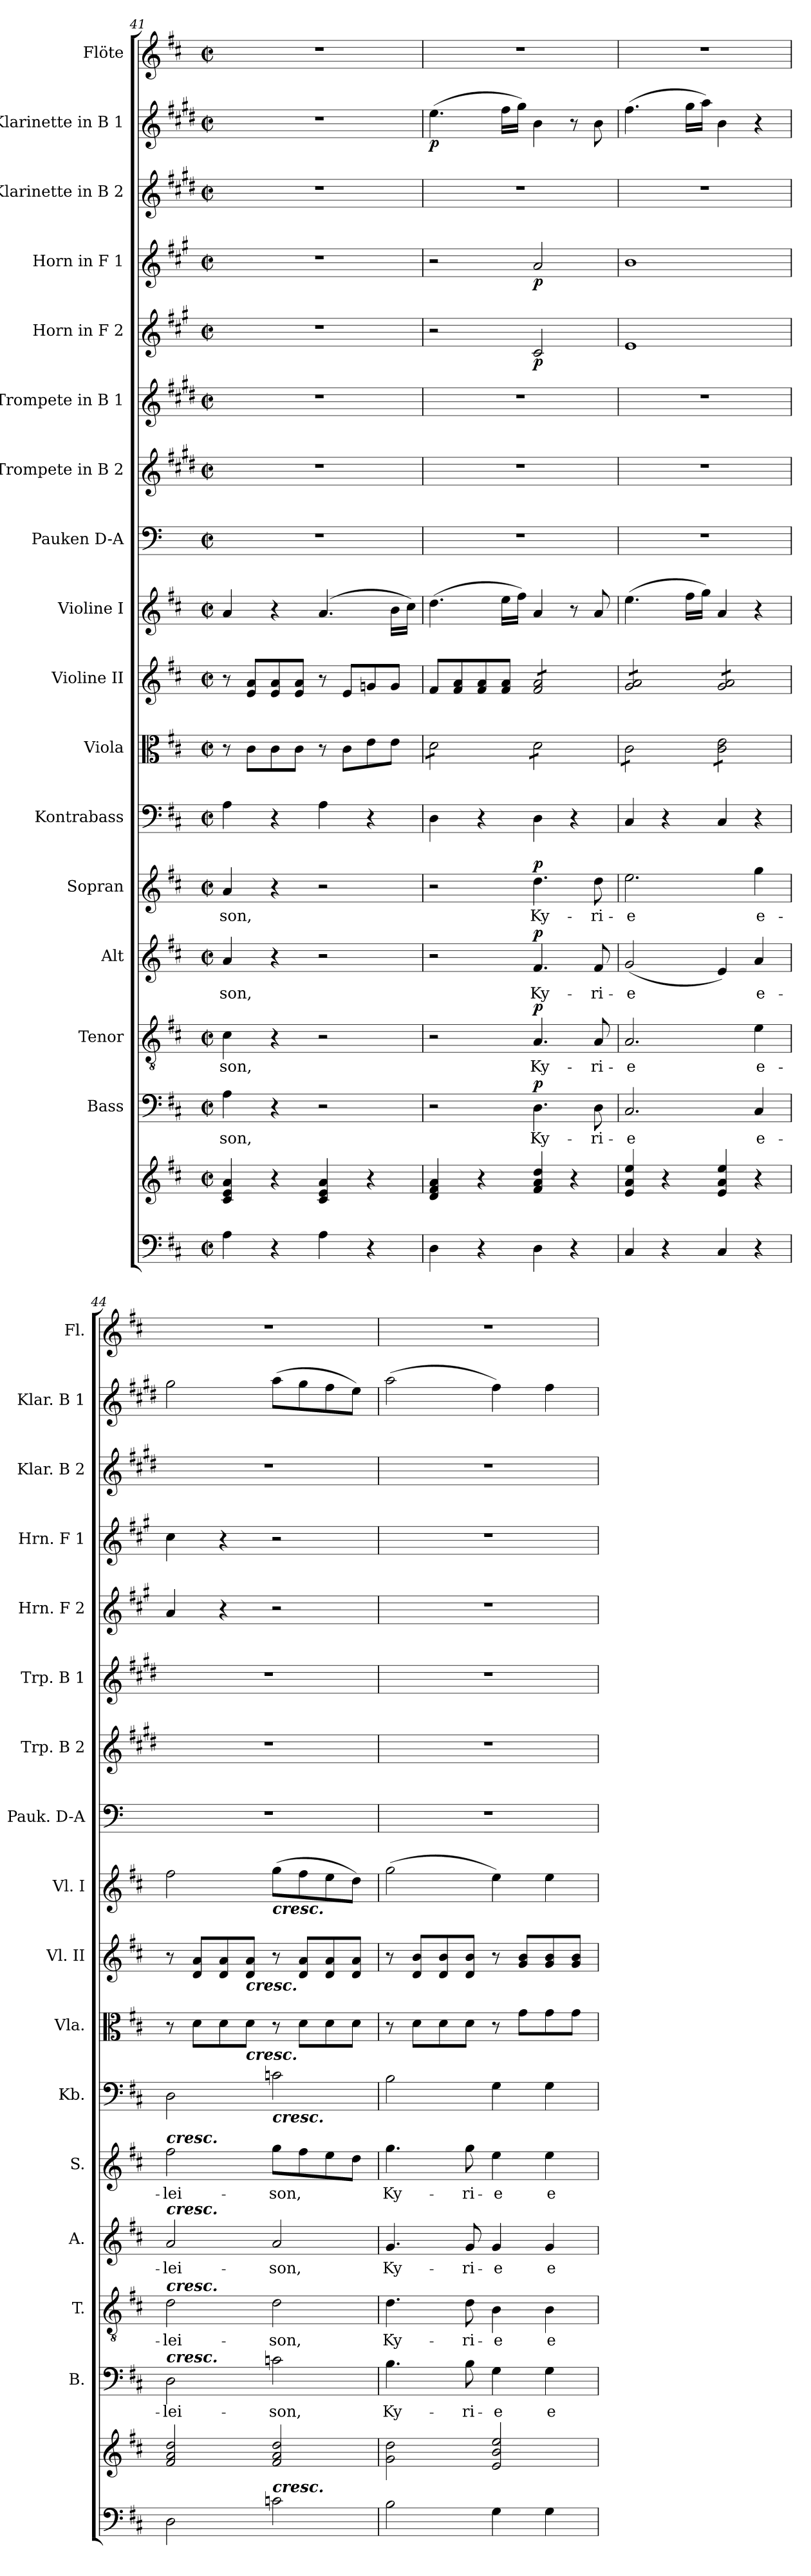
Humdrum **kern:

**kern	**kern	**kern	**text	**dynam	**kern	**text	**dynam	**kern	**text	**dynam	**kern	**text	**dynam	**kern	**kern	**kern	**kern	**kern	**kern	**kern	**kern	**dynam	**kern	**dynam	**kern	**kern	**dynam	**kern
*part17	*part17	*part16	*part16	*part16	*part15	*part15	*part15	*part14	*part14	*part14	*part13	*part13	*part13	*part12	*part11	*part10	*part9	*part8	*part7	*part6	*part5	*part5	*part4	*part4	*part3	*part2	*part2	*part1
*staff18	*staff17	*staff16	*staff16	*staff16	*staff15	*staff15	*staff15	*staff14	*staff14	*staff14	*staff13	*staff13	*staff13	*staff12	*staff11	*staff10	*staff9	*staff8	*staff7	*staff6	*staff5	*staff5	*staff4	*staff4	*staff3	*staff2	*staff2	*staff1
*	*	*I"Bass	*	*	*I"Tenor	*	*	*I"Alt	*	*	*I"Sopran	*	*	*I"Kontrabass	*I"Viola	*I"Violine II	*I"Violine I	*I"Pauken D-A	*I"Trompete in B 2	*I"Trompete in B 1	*I"Horn in F 2	*	*I"Horn in F 1	*	*I"Klarinette in B 2	*I"Klarinette in B 1	*	*I"Flöte
*	*	*I'B.	*	*	*I'T.	*	*	*I'A.	*	*	*I'S.	*	*	*I'Kb.	*I'Vla.	*I'Vl. II	*I'Vl. I	*I'Pauk. D-A	*I'Trp. B 2	*I'Trp. B 1	*I'Hrn. F 2	*	*I'Hrn. F 1	*	*I'Klar. B 2	*I'Klar. B 1	*	*I'Fl.
*clefF4	*clefG2	*clefF4	*	*	*clefGv2	*	*	*clefG2	*	*	*clefG2	*	*	*clefF4	*clefC3	*clefG2	*clefG2	*clefF4	*clefG2	*clefG2	*clefG2	*	*clefG2	*	*clefG2	*clefG2	*	*clefG2
*	*	*	*	*	*	*	*	*	*	*	*	*	*	*ITrd7c12	*	*	*	*ITrd-1c-2	*ITrd1c2	*ITrd1c2	*ITrd4c7	*	*ITrd4c7	*	*ITrd1c2	*ITrd1c2	*	*
*k[f#c#]	*k[f#c#]	*k[f#c#]	*	*	*k[f#c#]	*	*	*k[f#c#]	*	*	*k[f#c#]	*	*	*k[f#c#]	*k[f#c#]	*k[f#c#]	*k[f#c#]	*k[f#c#]	*k[f#c#]	*k[f#c#]	*k[f#c#]	*	*k[f#c#]	*	*k[f#c#]	*k[f#c#]	*	*k[f#c#]
*D:	*D:	*D:	*	*	*D:	*	*	*D:	*	*	*D:	*	*	*D:	*D:	*D:	*D:	*D:	*D:	*D:	*D:	*	*D:	*	*D:	*D:	*	*D:
*M2/2	*M2/2	*M2/2	*	*	*M2/2	*	*	*M2/2	*	*	*M2/2	*	*	*M2/2	*M2/2	*M2/2	*M2/2	*M2/2	*M2/2	*M2/2	*M2/2	*	*M2/2	*	*M2/2	*M2/2	*	*M2/2
*met(c|)	*met(c|)	*met(c|)	*	*	*met(c|)	*	*	*met(c|)	*	*	*met(c|)	*	*	*met(c|)	*met(c|)	*met(c|)	*met(c|)	*met(c|)	*met(c|)	*met(c|)	*met(c|)	*	*met(c|)	*	*met(c|)	*met(c|)	*	*met(c|)
=41	=41	=41	=41	=41	=41	=41	=41	=41	=41	=41	=41	=41	=41	=41	=41	=41	=41	=41	=41	=41	=41	=41	=41	=41	=41	=41	=41	=41
!	!	!	!LO:LY:b	!	!	!LO:LY:b	!	!	!LO:LY:b	!	!	!LO:LY:b	!	!	!	!	!	!	!	!	!	!	!	!	!	!	!	!
4A\	4c#/ 4e/ 4a/	4A\	-son,	.	4c#\	-son,	.	4a/	-son,	.	4a/	-son,	.	4AA\	8r	8r	4a/	1r	1r	1r	1r	.	1r	.	1r	1r	.	1r
.	.	.	.	.	.	.	.	.	.	.	.	.	.	.	8c#\L	8e/ 8a/L	.	.	.	.	.	.	.	.	.	.	.	.
4r	4r	4r	.	.	4r	.	.	4r	.	.	4r	.	.	4r	8c#\	8e/ 8a/	4r	.	.	.	.	.	.	.	.	.	.	.
.	.	.	.	.	.	.	.	.	.	.	.	.	.	.	8c#\J	8e/ 8a/J	.	.	.	.	.	.	.	.	.	.	.	.
4A\	4c#/ 4e/ 4a/	2r	.	.	2r	.	.	2r	.	.	2r	.	.	4AA\	8r	8r	(4.a/	.	.	.	.	.	.	.	.	.	.	.
.	.	.	.	.	.	.	.	.	.	.	.	.	.	.	8c#\L	8e/L	.	.	.	.	.	.	.	.	.	.	.	.
4r	4r	.	.	.	.	.	.	.	.	.	.	.	.	4r	8e\	8gn/	.	.	.	.	.	.	.	.	.	.	.	.
.	.	.	.	.	.	.	.	.	.	.	.	.	.	.	8e\J	8g/J	16b\LL	.	.	.	.	.	.	.	.	.	.	.
.	.	.	.	.	.	.	.	.	.	.	.	.	.	.	.	.	16cc#\JJ)	.	.	.	.	.	.	.	.	.	.	.
=42	=42	=42	=42	=42	=42	=42	=42	=42	=42	=42	=42	=42	=42	=42	=42	=42	=42	=42	=42	=42	=42	=42	=42	=42	=42	=42	=42	=42
!	!	!	!	!	!	!	!	!	!	!	!	!	!	!	!	!	!	!	!	!	!	!	!	!	!	!	!LO:DY:b	!
*	*	*	*	*	*	*	*	*	*	*	*	*	*	*	*tremolo	*	*	*	*	*	*	*	*	*	*	*	*	*
4D\	4d/ 4f#/ 4a/	2r	.	.	2r	.	.	2r	.	.	2r	.	.	4DD\	8d\L	8f#/L	(>4.dd\	1r	1r	1r	2r	.	2r	.	1r	(>4.dd\	p	1r
.	.	.	.	.	.	.	.	.	.	.	.	.	.	.	8d\	8f#/ 8a/	.	.	.	.	.	.	.	.	.	.	.	.
4r	4r	.	.	.	.	.	.	.	.	.	.	.	.	4r	8d\	8f#/ 8a/	.	.	.	.	.	.	.	.	.	.	.	.
.	.	.	.	.	.	.	.	.	.	.	.	.	.	.	8d\J	8f#/ 8a/J	16ee\LL	.	.	.	.	.	.	.	.	16ee\LL	.	.
.	.	.	.	.	.	.	.	.	.	.	.	.	.	.	.	.	16ff#\JJ)	.	.	.	.	.	.	.	.	16ff#\JJ)	.	.
!	!	!	!LO:LY:b	!LO:DY:a	!	!LO:LY:b	!LO:DY:a	!	!LO:LY:b	!LO:DY:a	!	!LO:LY:b	!LO:DY:a	!	!	!	!	!	!	!	!	!LO:DY:b	!	!LO:DY:b	!	!	!	!
*	*	*	*	*	*	*	*	*	*	*	*	*	*	*	*	*tremolo	*	*	*	*	*	*	*	*	*	*	*	*
4D\	4f#/ 4a/ 4dd/	4.D\	Ky-	p	4.A/	Ky-	p	4.f#/	Ky-	p	4.dd\	Ky-	p	4DD\	8d\L	8f#/ 8a/L	4a/	.	.	.	2F#/	p	2d/	p	.	4a\	.	.
.	.	.	.	.	.	.	.	.	.	.	.	.	.	.	8d\	8f#/ 8a/	.	.	.	.	.	.	.	.	.	.	.	.
4r	4r	.	.	.	.	.	.	.	.	.	.	.	.	4r	8d\	8f#/ 8a/	8r	.	.	.	.	.	.	.	.	8r	.	.
!	!	!	!LO:LY:b	!	!	!LO:LY:b	!	!	!LO:LY:b	!	!	!LO:LY:b	!	!	!	!	!	!	!	!	!	!	!	!	!	!	!	!
.	.	8D\	-ri-	.	8A/	-ri-	.	8f#/	-ri-	.	8dd\	-ri-	.	.	8d\J	8f#/ 8a/J	8a/	.	.	.	.	.	.	.	.	8a\	.	.
!!LO:PB:g=z
=43	=43	=43	=43	=43	=43	=43	=43	=43	=43	=43	=43	=43	=43	=43	=43	=43	=43	=43	=43	=43	=43	=43	=43	=43	=43	=43	=43	=43
!	!	!	!LO:LY:b	!	!	!LO:LY:b	!	!	!LO:LY:b	!	!	!LO:LY:b	!	!	!	!	!	!	!	!	!	!	!	!	!	!	!	!
4C#/	4e/ 4a/ 4ee/	2.C#/	-e	.	2.A/	-e	.	(<2g/	-e	.	2.ee\	-e	.	4CC#/	8c#\L	8g/ 8a/L	(>4.ee\	1r	1r	1r	1A	.	1e	.	1r	(>4.ee\	.	1r
.	.	.	.	.	.	.	.	.	.	.	.	.	.	.	8c#\	8g/ 8a/	.	.	.	.	.	.	.	.	.	.	.	.
4r	4r	.	.	.	.	.	.	.	.	.	.	.	.	4r	8c#\	8g/ 8a/	.	.	.	.	.	.	.	.	.	.	.	.
.	.	.	.	.	.	.	.	.	.	.	.	.	.	.	8c#\J	8g/ 8a/J	16ff#\LL	.	.	.	.	.	.	.	.	16ff#\LL	.	.
.	.	.	.	.	.	.	.	.	.	.	.	.	.	.	.	.	16gg\JJ)	.	.	.	.	.	.	.	.	16gg\JJ)	.	.
4C#/	4e/ 4a/ 4ee/	.	.	.	.	.	.	4e/)	.	.	.	.	.	4CC#/	8c#\ 8e\L	8g/ 8a/L	4a/	.	.	.	.	.	.	.	.	4a\	.	.
.	.	.	.	.	.	.	.	.	.	.	.	.	.	.	8c#\ 8e\	8g/ 8a/	.	.	.	.	.	.	.	.	.	.	.	.
!	!	!	!LO:LY:b	!	!	!LO:LY:b	!	!	!LO:LY:b	!	!	!LO:LY:b	!	!	!	!	!	!	!	!	!	!	!	!	!	!	!	!
4r	4r	4C#/	e-	.	4e\	e-	.	4a/	e-	.	4gg\	e-	.	4r	8c#\ 8e\	8g/ 8a/	4r	.	.	.	.	.	.	.	.	4r	.	.
.	.	.	.	.	.	.	.	.	.	.	.	.	.	.	8c#\ 8e\J	8g/ 8a/J	.	.	.	.	.	.	.	.	.	.	.	.
*	*	*	*	*	*	*	*	*	*	*	*	*	*	*	*	*Xtremolo	*	*	*	*	*	*	*	*	*	*	*	*
*	*	*	*	*	*	*	*	*	*	*	*	*	*	*	*Xtremolo	*	*	*	*	*	*	*	*	*	*	*	*	*
=44	=44	=44	=44	=44	=44	=44	=44	=44	=44	=44	=44	=44	=44	=44	=44	=44	=44	=44	=44	=44	=44	=44	=44	=44	=44	=44	=44	=44
!	!	!	!	!	!	!	!	!	!	!	!LO:TX:a:Bi:t=cresc.	!	!	!	!	!	!	!	!	!	!	!	!	!	!	!	!	!
!	!	!	!	!	!	!	!	!LO:TX:a:Bi:t=cresc.	!	!	!	!	!	!	!	!	!	!	!	!	!	!	!	!	!	!	!	!
!	!	!	!	!	!LO:TX:a:Bi:t=cresc.	!	!	!	!	!	!	!	!	!	!	!	!	!	!	!	!	!	!	!	!	!	!	!
!	!	!LO:TX:a:Bi:t=cresc.	!	!	!	!	!	!	!	!	!	!	!	!	!	!	!	!	!	!	!	!	!	!	!	!	!	!
!	!	!	!LO:LY:b	!	!	!LO:LY:b	!	!	!LO:LY:b	!	!	!LO:LY:b	!	!	!	!	!	!	!	!	!	!	!	!	!	!	!	!
2D\	2f#/ 2a/ 2dd/	2D\	-lei-	.	2d\	-lei-	.	2a/	-lei-	.	2ff#\	-lei-	.	2DD\	8r	8r	2ff#\	1r	1r	1r	4d/	.	4f#\	.	1r	2ff#\	.	1r
.	.	.	.	.	.	.	.	.	.	.	.	.	.	.	8d\L	8d/ 8a/L	.	.	.	.	.	.	.	.	.	.	.	.
.	.	.	.	.	.	.	.	.	.	.	.	.	.	.	8d\	8d/ 8a/	.	.	.	.	4r	.	4r	.	.	.	.	.
!	!	!	!	!	!	!	!	!	!	!	!	!	!	!	!	!LO:TX:b:Bi:t=cresc.	!	!	!	!	!	!	!	!	!	!	!	!
!	!	!	!	!	!	!	!	!	!	!	!	!	!	!	!LO:TX:b:Bi:t=cresc.	!	!	!	!	!	!	!	!	!	!	!	!	!
.	.	.	.	.	.	.	.	.	.	.	.	.	.	.	8d\J	8d/ 8a/J	.	.	.	.	.	.	.	.	.	.	.	.
!	!	!	!	!	!	!	!	!	!	!	!	!	!	!	!	!	!LO:TX:b:Bi:t=cresc.	!	!	!	!	!	!	!	!	!	!	!
!	!	!	!	!	!	!	!	!	!	!	!	!	!	!LO:TX:b:Bi:t=cresc.	!	!	!	!	!	!	!	!	!	!	!	!	!	!
!LO:TX:a:Bi:t=cresc.	!	!	!	!	!	!	!	!	!	!	!	!	!	!	!	!	!	!	!	!	!	!	!	!	!	!	!	!
!	!	!	!LO:LY:b	!	!	!LO:LY:b	!	!	!LO:LY:b	!	!	!LO:LY:b	!	!	!	!	!	!	!	!	!	!	!	!	!	!	!	!
2cn\	2f#/ 2a/ 2dd/	2cn\	-son,	.	2d\	-son,	.	2a/	-son,	.	8gg\L	-son,	.	2Cn\	8r	8r	(>8gg\L	.	.	.	2r	.	2r	.	.	(>8gg\L	.	.
.	.	.	.	.	.	.	.	.	.	.	8ff#\	.	.	.	8d\L	8d/ 8a/L	8ff#\	.	.	.	.	.	.	.	.	8ff#\	.	.
.	.	.	.	.	.	.	.	.	.	.	8ee\	.	.	.	8d\	8d/ 8a/	8ee\	.	.	.	.	.	.	.	.	8ee\	.	.
.	.	.	.	.	.	.	.	.	.	.	8dd\J	.	.	.	8d\J	8d/ 8a/J	8dd\J)	.	.	.	.	.	.	.	.	8dd\J)	.	.
=45	=45	=45	=45	=45	=45	=45	=45	=45	=45	=45	=45	=45	=45	=45	=45	=45	=45	=45	=45	=45	=45	=45	=45	=45	=45	=45	=45	=45
!	!	!	!LO:LY:b	!	!	!LO:LY:b	!	!	!LO:LY:b	!	!	!LO:LY:b	!	!	!	!	!	!	!	!	!	!	!	!	!	!	!	!
2B\	2g\ 2dd\	4.B\	Ky-	.	4.d\	Ky-	.	4.g/	Ky-	.	4.gg\	Ky-	.	2BB\	8r	8r	(>2gg\	1r	1r	1r	1r	.	1r	.	1r	(>2gg\	.	1r
.	.	.	.	.	.	.	.	.	.	.	.	.	.	.	8d\L	8d/ 8b/L	.	.	.	.	.	.	.	.	.	.	.	.
.	.	.	.	.	.	.	.	.	.	.	.	.	.	.	8d\	8d/ 8b/	.	.	.	.	.	.	.	.	.	.	.	.
!	!	!	!LO:LY:b	!	!	!LO:LY:b	!	!	!LO:LY:b	!	!	!LO:LY:b	!	!	!	!	!	!	!	!	!	!	!	!	!	!	!	!
.	.	8B\	-ri-	.	8d\	-ri-	.	8g/	-ri-	.	8gg\	-ri-	.	.	8d\J	8d/ 8b/J	.	.	.	.	.	.	.	.	.	.	.	.
!	!	!	!LO:LY:b	!	!	!LO:LY:b	!	!	!LO:LY:b	!	!	!LO:LY:b	!	!	!	!	!	!	!	!	!	!	!	!	!	!	!	!
4G\	2e/ 2b/ 2ee/	4G\	-e	.	4B\	-e	.	4g/	-e	.	4ee\	-e	.	4GG\	8r	8r	4ee\)	.	.	.	.	.	.	.	.	4ee\)	.	.
.	.	.	.	.	.	.	.	.	.	.	.	.	.	.	8g\L	8g/ 8b/L	.	.	.	.	.	.	.	.	.	.	.	.
!	!	!	!LO:LY:b	!	!	!LO:LY:b	!	!	!LO:LY:b	!	!	!LO:LY:b	!	!	!	!	!	!	!	!	!	!	!	!	!	!	!	!
4G\	.	4G\	e-	.	4B\	e-	.	4g/	e-	.	4ee\	e-	.	4GG\	8g\	8g/ 8b/	4ee\	.	.	.	.	.	.	.	.	4ee\	.	.
.	.	.	.	.	.	.	.	.	.	.	.	.	.	.	8g\J	8g/ 8b/J	.	.	.	.	.	.	.	.	.	.	.	.
=	=	=	=	=	=	=	=	=	=	=	=	=	=	=	=	=	=	=	=	=	=	=	=	=	=	=	=	=
*-	*-	*-	*-	*-	*-	*-	*-	*-	*-	*-	*-	*-	*-	*-	*-	*-	*-	*-	*-	*-	*-	*-	*-	*-	*-	*-	*-	*-
